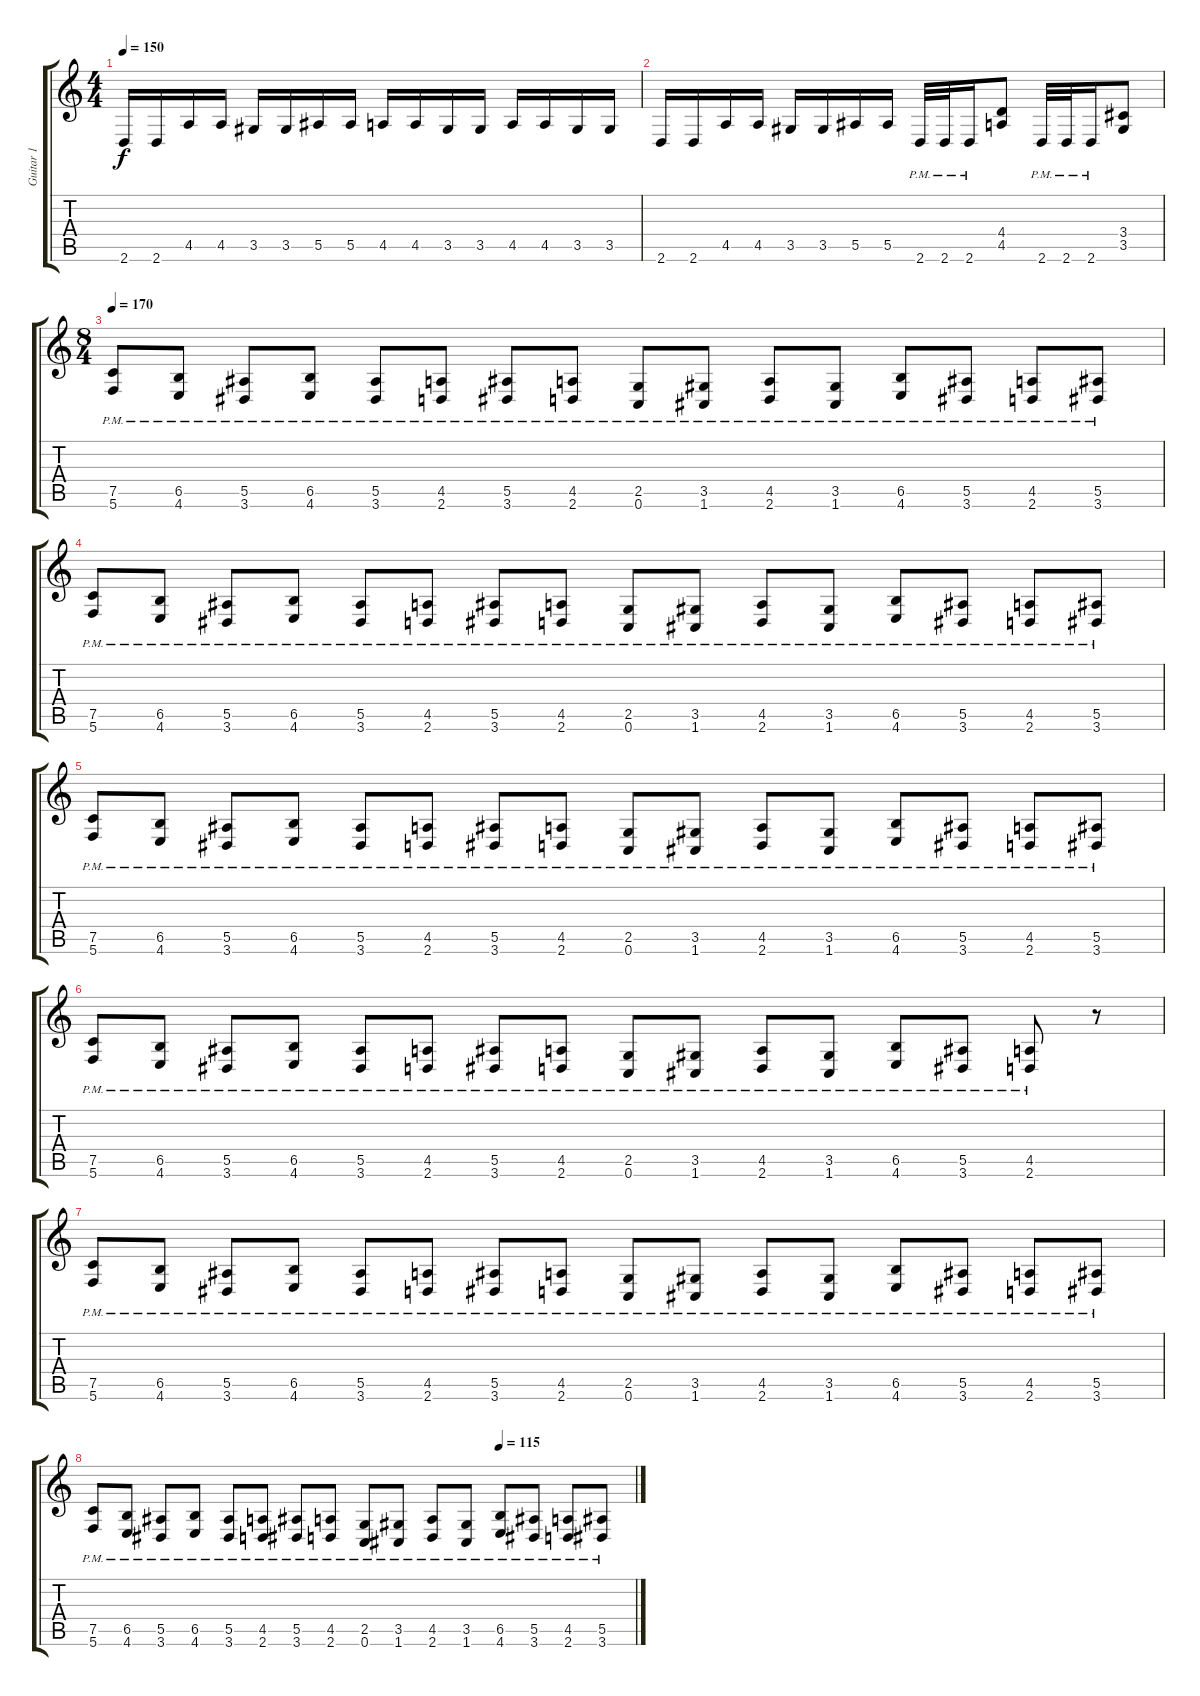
\track ("Guitar 1" "Guitar 1") {instrument distortionguitar}
\staff {score tabs}
\tuning (C4 G3 Eb3 Bb2 F2 C2) {hide}
\ts (4 4)
\tempo 150
\clef g2
\ks c
2.6.16{dy f} 2.6.16 4.5.16 4.5.16 3.5.16 3.5.16 5.5.16 5.5.16 4.5.16 4.5.16 3.5.16 3.5.16 4.5.16 4.5.16 3.5.16 3.5.16 |
2.6.16 2.6.16 4.5.16 4.5.16 3.5.16 3.5.16 5.5.16 5.5.16 2.6{pm}.32 2.6{pm}.32 2.6{pm}.16 (4.4 4.5).8 2.6{pm}.32 2.6{pm}.32 2.6{pm}.16 (3.4 3.5).8 |
\ts (8 4)
\tempo 170
(7.5{pm} 5.6{pm}).8 (6.5{pm} 4.6{pm}).8 (5.5{pm} 3.6{pm}).8 (6.5{pm} 4.6{pm}).8 (5.5{pm} 3.6{pm}).8 (4.5{pm} 2.6{pm}).8 (5.5{pm} 3.6{pm}).8 (4.5{pm} 2.6{pm}).8 (2.5{pm} 0.6{pm}).8 (3.5{pm} 1.6{pm}).8 (4.5{pm} 2.6{pm}).8 (3.5{pm} 1.6{pm}).8 (6.5{pm} 4.6{pm}).8 (5.5{pm} 3.6{pm}).8 (4.5{pm} 2.6{pm}).8 (5.5{pm} 3.6{pm}).8 |
(7.5{pm} 5.6{pm}).8 (6.5{pm} 4.6{pm}).8 (5.5{pm} 3.6{pm}).8 (6.5{pm} 4.6{pm}).8 (5.5{pm} 3.6{pm}).8 (4.5{pm} 2.6{pm}).8 (5.5{pm} 3.6{pm}).8 (4.5{pm} 2.6{pm}).8 (2.5{pm} 0.6{pm}).8 (3.5{pm} 1.6{pm}).8 (4.5{pm} 2.6{pm}).8 (3.5{pm} 1.6{pm}).8 (6.5{pm} 4.6{pm}).8 (5.5{pm} 3.6{pm}).8 (4.5{pm} 2.6{pm}).8 (5.5{pm} 3.6{pm}).8 |
(7.5{pm} 5.6{pm}).8 (6.5{pm} 4.6{pm}).8 (5.5{pm} 3.6{pm}).8 (6.5{pm} 4.6{pm}).8 (5.5{pm} 3.6{pm}).8 (4.5{pm} 2.6{pm}).8 (5.5{pm} 3.6{pm}).8 (4.5{pm} 2.6{pm}).8 (2.5{pm} 0.6{pm}).8 (3.5{pm} 1.6{pm}).8 (4.5{pm} 2.6{pm}).8 (3.5{pm} 1.6{pm}).8 (6.5{pm} 4.6{pm}).8 (5.5{pm} 3.6{pm}).8 (4.5{pm} 2.6{pm}).8 (5.5{pm} 3.6{pm}).8 |
(7.5{pm} 5.6{pm}).8 (6.5{pm} 4.6{pm}).8 (5.5{pm} 3.6{pm}).8 (6.5{pm} 4.6{pm}).8 (5.5{pm} 3.6{pm}).8 (4.5{pm} 2.6{pm}).8 (5.5{pm} 3.6{pm}).8 (4.5{pm} 2.6{pm}).8 (2.5{pm} 0.6{pm}).8 (3.5{pm} 1.6{pm}).8 (4.5{pm} 2.6{pm}).8 (3.5{pm} 1.6{pm}).8 (6.5{pm} 4.6{pm}).8 (5.5{pm} 3.6{pm}).8 (4.5{pm} 2.6{pm}).8 r.8 |
(7.5{pm} 5.6{pm}).8 (6.5{pm} 4.6{pm}).8 (5.5{pm} 3.6{pm}).8 (6.5{pm} 4.6{pm}).8 (5.5{pm} 3.6{pm}).8 (4.5{pm} 2.6{pm}).8 (5.5{pm} 3.6{pm}).8 (4.5{pm} 2.6{pm}).8 (2.5{pm} 0.6{pm}).8 (3.5{pm} 1.6{pm}).8 (4.5{pm} 2.6{pm}).8 (3.5{pm} 1.6{pm}).8 (6.5{pm} 4.6{pm}).8 (5.5{pm} 3.6{pm}).8 (4.5{pm} 2.6{pm}).8 (5.5{pm} 3.6{pm}).8 |
\tempo (115 0.75)
(7.5{pm} 5.6{pm}).8 (6.5{pm} 4.6{pm}).8 (5.5{pm} 3.6{pm}).8 (6.5{pm} 4.6{pm}).8 (5.5{pm} 3.6{pm}).8 (4.5{pm} 2.6{pm}).8 (5.5{pm} 3.6{pm}).8 (4.5{pm} 2.6{pm}).8 (2.5{pm} 0.6{pm}).8 (3.5{pm} 1.6{pm}).8 (4.5{pm} 2.6{pm}).8 (3.5{pm} 1.6{pm}).8 (6.5{pm} 4.6{pm}).8 (5.5{pm} 3.6{pm}).8 (4.5{pm} 2.6{pm}).8 (5.5{pm} 3.6{pm}).8
